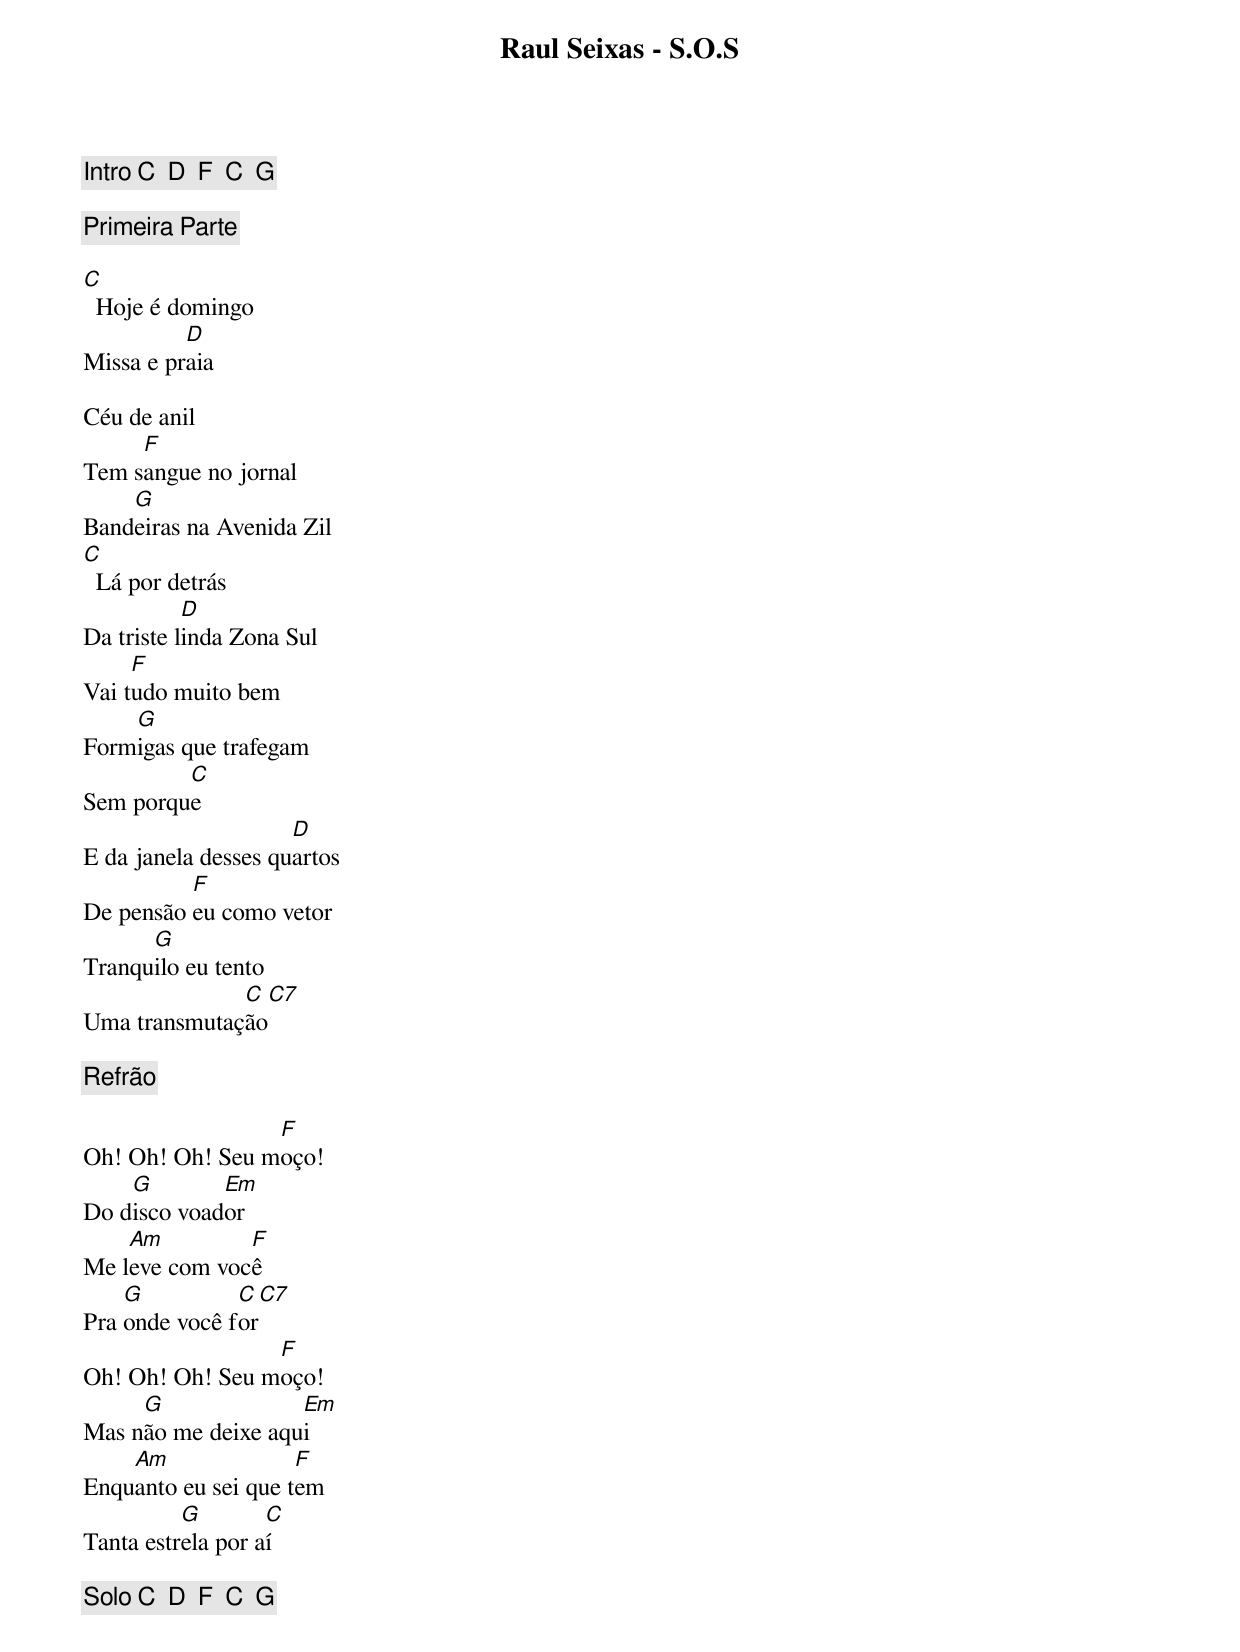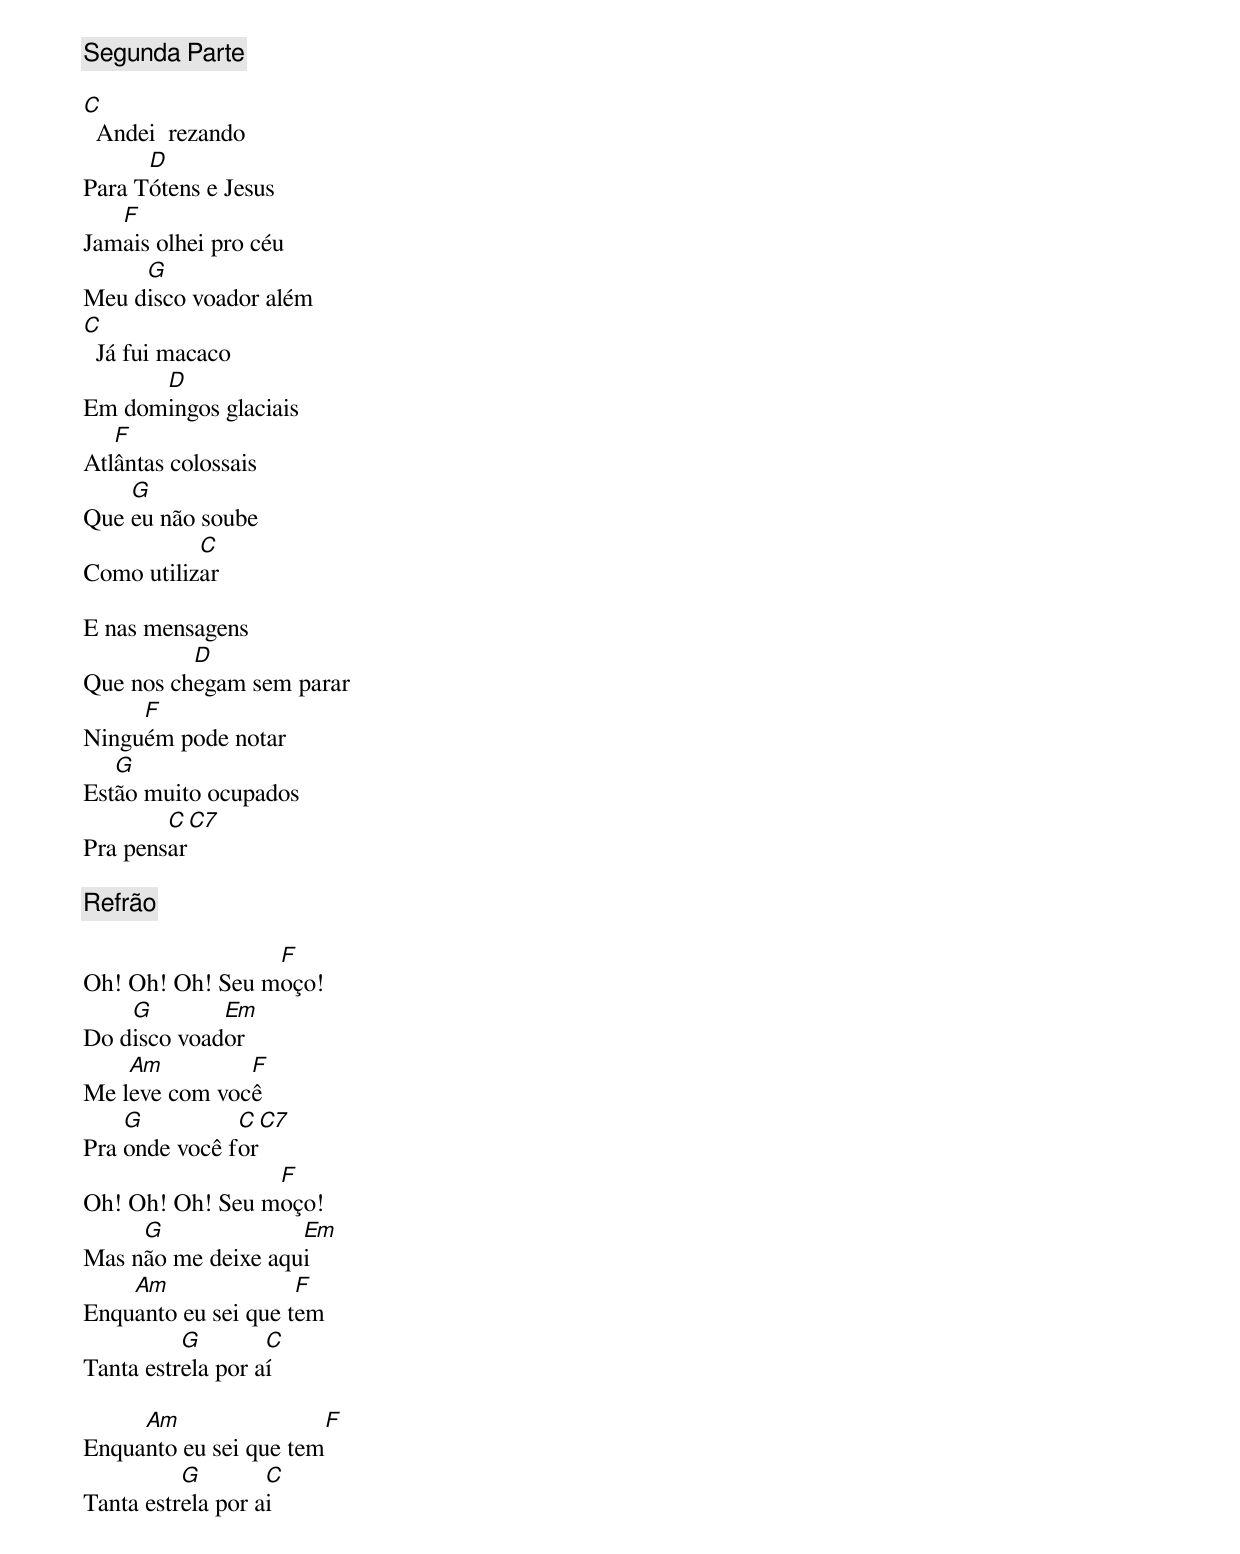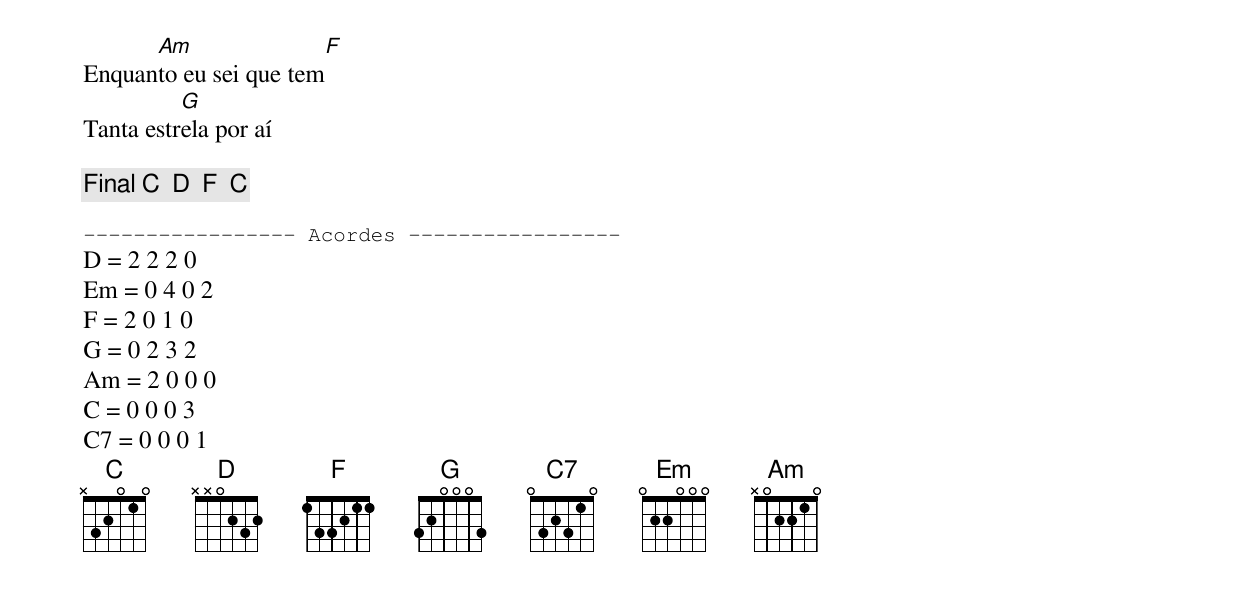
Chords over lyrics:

Raul Seixas - S.O.S

[Intro] C  D  F  C  G

[Primeira Parte]

C
  Hoje é domingo
          D
Missa e praia

Céu de anil
     F
Tem sangue no jornal
    G
Bandeiras na Avenida Zil
C
  Lá por detrás
           D
Da triste linda Zona Sul
     F
Vai tudo muito bem
    G
Formigas que trafegam
         C
Sem porque
                     D
E da janela desses quartos
          F
De pensão eu como vetor
      G
Tranquilo eu tento
              C   C7
Uma transmutação

[Refrão]

                 F
Oh! Oh! Oh! Seu moço!
    G        Em
Do disco voador
    Am         F
Me leve com você
    G          C  C7
Pra onde você for
                 F
Oh! Oh! Oh! Seu moço!
     G              Em
Mas não me deixe aqui
    Am               F
Enquanto eu sei que tem
          G        C
Tanta estrela por aí

[Solo] C  D  F  C  G

[Segunda Parte]

C
  Andei  rezando
      D
Para Tótens e Jesus
   F
Jamais olhei pro céu
     G
Meu disco voador além
C
  Já fui macaco
      D
Em domingos glaciais
   F
Atlântas colossais
    G
Que eu não soube
           C
Como utilizar

E nas mensagens
          D
Que nos chegam sem parar
     F
Ninguém pode notar
   G
Estão muito ocupados
        C    C7
Pra pensar

[Refrão]

                 F
Oh! Oh! Oh! Seu moço!
    G        Em
Do disco voador
    Am         F
Me leve com você
    G          C  C7
Pra onde você for
                 F
Oh! Oh! Oh! Seu moço!
     G              Em
Mas não me deixe aqui
    Am               F
Enquanto eu sei que tem
          G        C
Tanta estrela por aí

     Am                F
Enquanto eu sei que tem
          G        C
Tanta estrela por ai
      Am               F
Enquanto eu sei que tem
          G
Tanta estrela por aí

[Final] C  D  F  C

----------------- Acordes -----------------
D = 2 2 2 0
Em = 0 4 0 2
F = 2 0 1 0
G = 0 2 3 2
Am = 2 0 0 0
C = 0 0 0 3
C7 = 0 0 0 1
